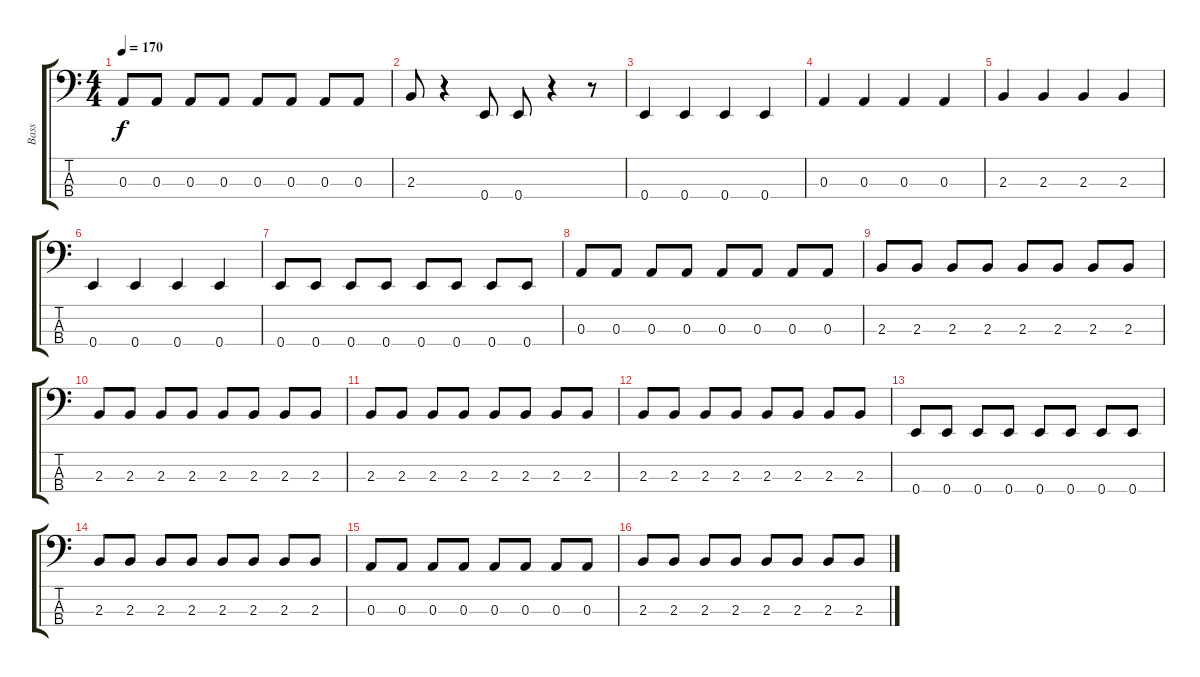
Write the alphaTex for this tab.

\track ("Bass" "Bass") {instrument electricbassfinger}
\staff {score tabs}
\tuning (G2 D2 A1 E1) {hide}
\ts (4 4)
\tempo 170
\clef f4
\ks c
0.3.8{dy f} 0.3.8 0.3.8 0.3.8 0.3.8 0.3.8 0.3.8 0.3.8 |
2.3.8 r.4 0.4.8 0.4.8 r.4 r.8 |
0.4.4 0.4.4 0.4.4 0.4.4 |
0.3.4 0.3.4 0.3.4 0.3.4 |
2.3.4 2.3.4 2.3.4 2.3.4 |
0.4.4 0.4.4 0.4.4 0.4.4 |
0.4.8 0.4.8 0.4.8 0.4.8 0.4.8 0.4.8 0.4.8 0.4.8 |
0.3.8 0.3.8 0.3.8 0.3.8 0.3.8 0.3.8 0.3.8 0.3.8 |
2.3.8 2.3.8 2.3.8 2.3.8 2.3.8 2.3.8 2.3.8 2.3.8 |
2.3.8 2.3.8 2.3.8 2.3.8 2.3.8 2.3.8 2.3.8 2.3.8 |
2.3.8 2.3.8 2.3.8 2.3.8 2.3.8 2.3.8 2.3.8 2.3.8 |
2.3.8 2.3.8 2.3.8 2.3.8 2.3.8 2.3.8 2.3.8 2.3.8 |
0.4.8 0.4.8 0.4.8 0.4.8 0.4.8 0.4.8 0.4.8 0.4.8 |
2.3.8 2.3.8 2.3.8 2.3.8 2.3.8 2.3.8 2.3.8 2.3.8 |
0.3.8 0.3.8 0.3.8 0.3.8 0.3.8 0.3.8 0.3.8 0.3.8 |
2.3.8 2.3.8 2.3.8 2.3.8 2.3.8 2.3.8 2.3.8 2.3.8
